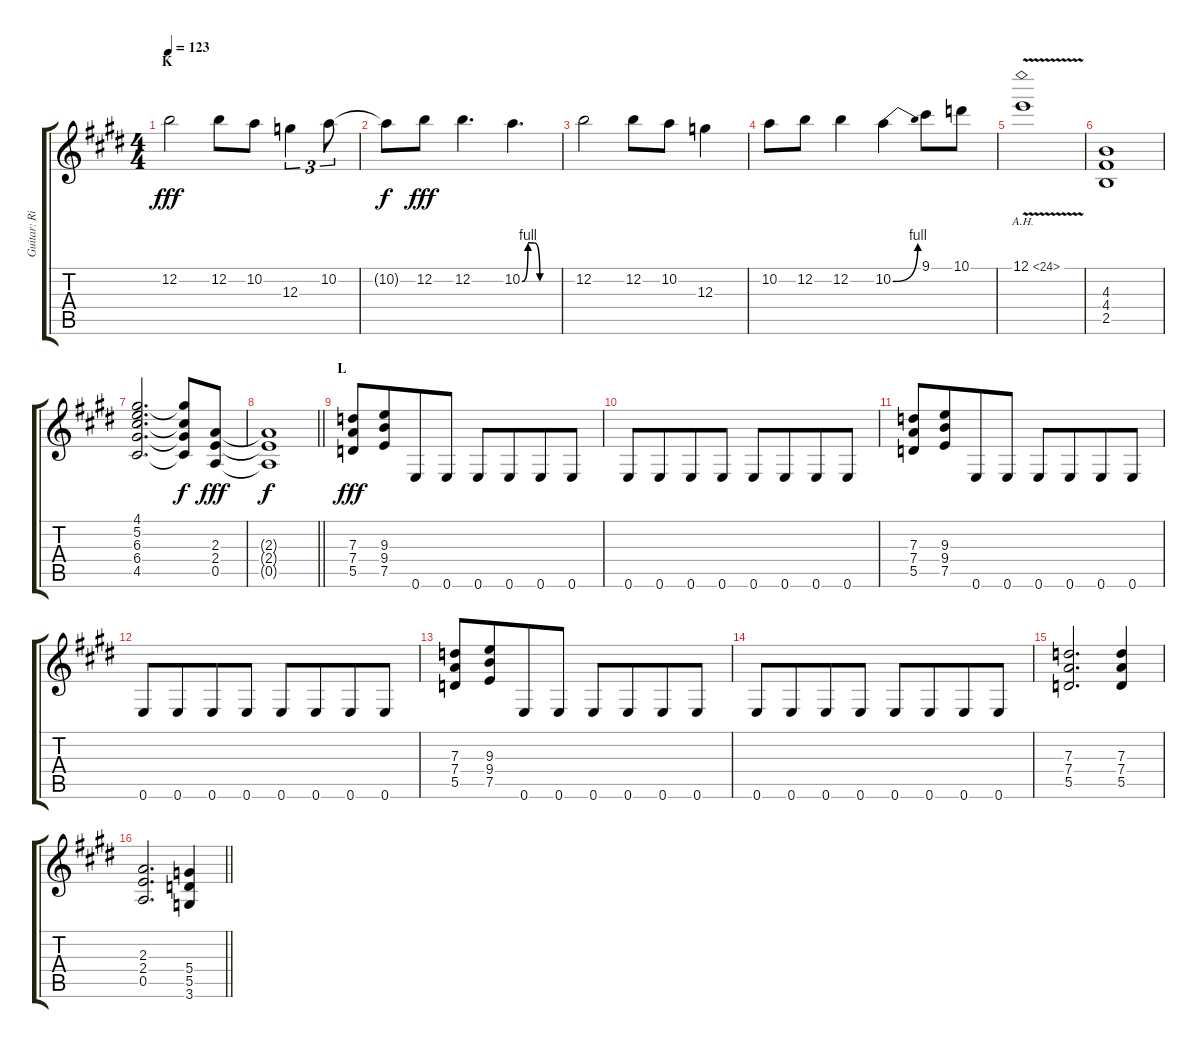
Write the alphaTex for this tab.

\track ("Guitar: Rik" "Guitar: Ri") {instrument overdrivenguitar}
\staff {score tabs}
\tuning (E4 B3 G3 D3 A2 E2) {hide}
\ts (4 4)
\section ("" "K")
\tempo 123
\clef g2
\ks e
12.2.2{dy fff} 12.2.8 10.2.8 12.3.4{tu (3 2)} 10.2.8{tu (3 2)} |
10.2{t}.8{dy f} 12.2.8{dy fff} 12.2.4{d} 10.2{be (custom 0 0 10 4 20 4 30 0 60 0)}.4{d} |
12.2.2 12.2.8 10.2.8 12.3.4 |
10.2.8 12.2.8 12.2.4 10.2{be (bend 0 0 60 4)}.4 9.1.8 10.1.8 |
12.1{ah 12 v}.1 |
(4.3 4.4 2.5).1 |
(4.1 5.2 6.3 6.4 4.5).2{d} (4.1{t} 6.3{t} 6.4{t} 4.5{t}).8{dy f} (2.3 2.4 0.5).8{dy fff} |
\barLineRight lightlight
(2.3{t} 2.4{t} 0.5{t}).1{dy f} |
\section ("" "L")
(7.3 7.4 5.5).8{dy fff} (9.3 9.4 7.5).8{beam merge} 0.6.8 0.6.8 0.6.8 0.6.8{beam merge} 0.6.8 0.6.8 |
0.6.8 0.6.8{beam merge} 0.6.8 0.6.8 0.6.8 0.6.8{beam merge} 0.6.8 0.6.8 |
(7.3 7.4 5.5).8 (9.3 9.4 7.5).8{beam merge} 0.6.8 0.6.8 0.6.8 0.6.8{beam merge} 0.6.8 0.6.8 |
0.6.8 0.6.8{beam merge} 0.6.8 0.6.8 0.6.8 0.6.8{beam merge} 0.6.8 0.6.8 |
(7.3 7.4 5.5).8 (9.3 9.4 7.5).8{beam merge} 0.6.8 0.6.8 0.6.8 0.6.8{beam merge} 0.6.8 0.6.8 |
0.6.8 0.6.8{beam merge} 0.6.8 0.6.8 0.6.8 0.6.8{beam merge} 0.6.8 0.6.8 |
(7.3 7.4 5.5).2{d} (7.3 7.4 5.5).4 |
\barLineRight lightlight
(2.3 2.4 0.5).2{d} (5.4 5.5 3.6).4
